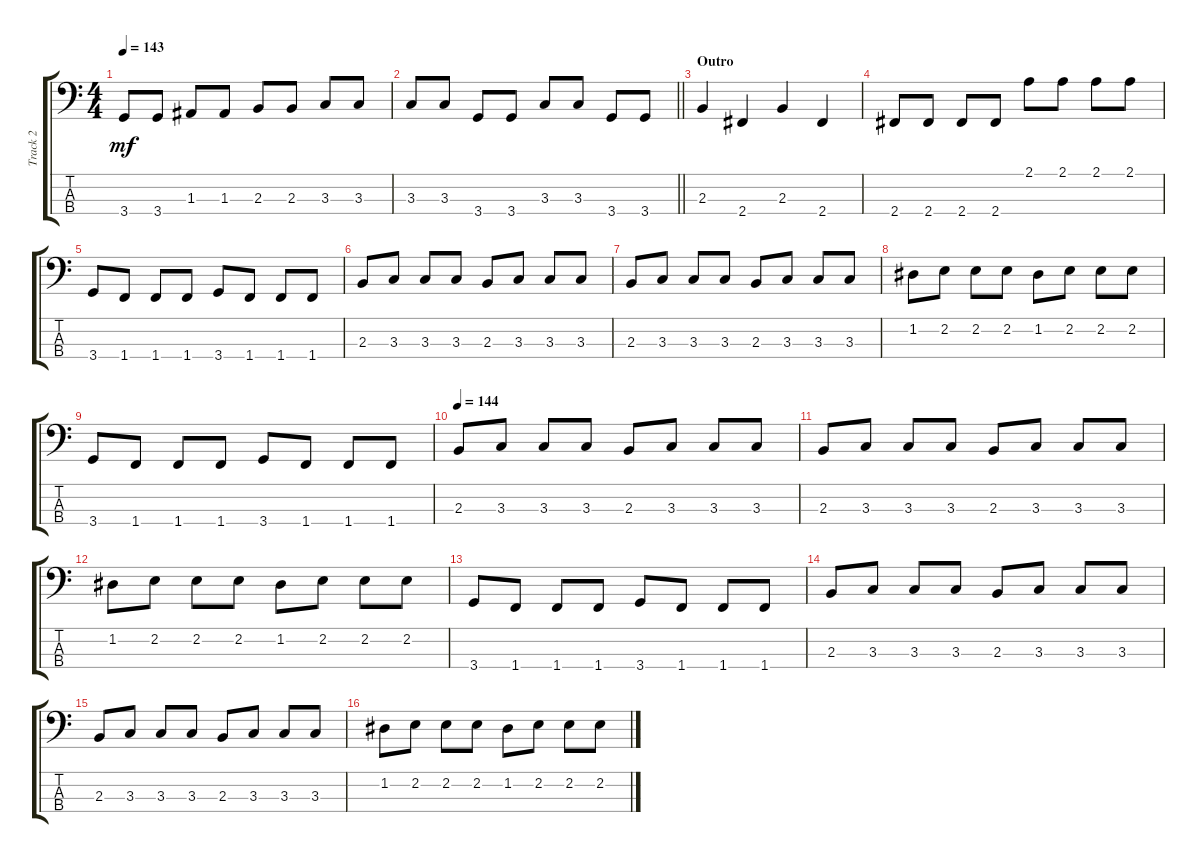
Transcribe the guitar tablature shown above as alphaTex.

\track ("Track 2" "Track 2") {instrument electricbassfinger}
\staff {score tabs}
\tuning (G2 D2 A1 E1) {hide}
\ts (4 4)
\tempo 143
\clef f4
\ks c
3.4.8{dy mf} 3.4.8 1.3.8 1.3.8 2.3.8 2.3.8 3.3.8 3.3.8 |
\barLineRight lightlight
3.3.8 3.3.8 3.4.8 3.4.8 3.3.8 3.3.8 3.4.8 3.4.8 |
\section ("" "Outro")
2.3.4 2.4.4 2.3.4 2.4.4 |
2.4.8 2.4.8 2.4.8 2.4.8 2.1.8 2.1.8 2.1.8 2.1.8 |
3.4.8 1.4.8 1.4.8 1.4.8 3.4.8 1.4.8 1.4.8 1.4.8 |
2.3.8 3.3.8 3.3.8 3.3.8 2.3.8 3.3.8 3.3.8 3.3.8 |
2.3.8 3.3.8 3.3.8 3.3.8 2.3.8 3.3.8 3.3.8 3.3.8 |
1.2.8 2.2.8 2.2.8 2.2.8 1.2.8 2.2.8 2.2.8 2.2.8 |
3.4.8 1.4.8 1.4.8 1.4.8 3.4.8 1.4.8 1.4.8 1.4.8 |
\tempo 144
2.3.8 3.3.8 3.3.8 3.3.8 2.3.8 3.3.8 3.3.8 3.3.8 |
2.3.8 3.3.8 3.3.8 3.3.8 2.3.8 3.3.8 3.3.8 3.3.8 |
1.2.8 2.2.8 2.2.8 2.2.8 1.2.8 2.2.8 2.2.8 2.2.8 |
3.4.8 1.4.8 1.4.8 1.4.8 3.4.8 1.4.8 1.4.8 1.4.8 |
2.3.8 3.3.8 3.3.8 3.3.8 2.3.8 3.3.8 3.3.8 3.3.8 |
2.3.8 3.3.8 3.3.8 3.3.8 2.3.8 3.3.8 3.3.8 3.3.8 |
1.2.8 2.2.8 2.2.8 2.2.8 1.2.8 2.2.8 2.2.8 2.2.8
